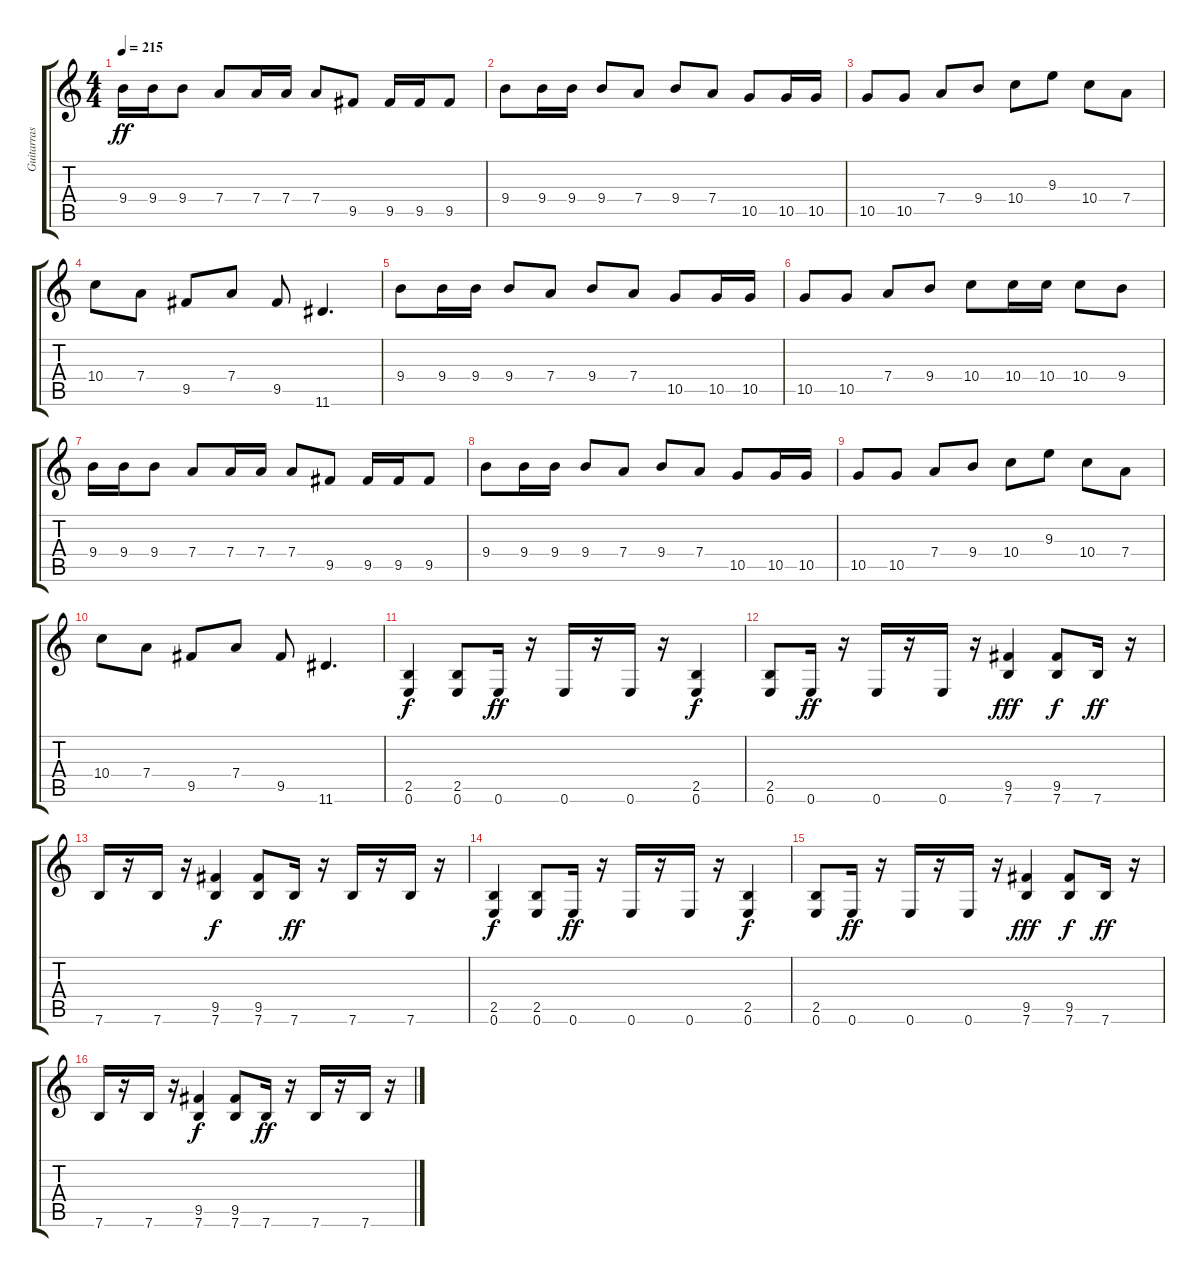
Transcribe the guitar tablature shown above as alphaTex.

\track ("Guitarras" "Guitarras") {instrument distortionguitar}
\staff {score tabs}
\tuning (E4 B3 G3 D3 A2 E2) {hide}
\ts (4 4)
\tempo 215
\clef g2
\ks c
9.4.16{dy ff} 9.4.16 9.4.8 7.4.8 7.4.16 7.4.16 7.4.8 9.5.8 9.5.16 9.5.16 9.5.8 |
9.4.8 9.4.16 9.4.16 9.4.8 7.4.8 9.4.8 7.4.8 10.5.8 10.5.16 10.5.16 |
10.5.8 10.5.8 7.4.8 9.4.8 10.4.8 9.3.8 10.4.8 7.4.8 |
10.4.8 7.4.8 9.5.8 7.4.8 9.5.8 11.6.4{d} |
9.4.8 9.4.16 9.4.16 9.4.8 7.4.8 9.4.8 7.4.8 10.5.8 10.5.16 10.5.16 |
10.5.8 10.5.8 7.4.8 9.4.8 10.4.8 10.4.16 10.4.16 10.4.8 9.4.8 |
9.4.16 9.4.16 9.4.8 7.4.8 7.4.16 7.4.16 7.4.8 9.5.8 9.5.16 9.5.16 9.5.8 |
9.4.8 9.4.16 9.4.16 9.4.8 7.4.8 9.4.8 7.4.8 10.5.8 10.5.16 10.5.16 |
10.5.8 10.5.8 7.4.8 9.4.8 10.4.8 9.3.8 10.4.8 7.4.8 |
10.4.8 7.4.8 9.5.8 7.4.8 9.5.8 11.6.4{d} |
(2.5 0.6).4{dy f} (2.5 0.6).8 0.6.16{dy ff} r.16 0.6.16 r.16 0.6.16 r.16 (2.5 0.6).4{dy f} |
(2.5 0.6).8 0.6.16{dy ff} r.16 0.6.16 r.16 0.6.16 r.16 (9.5 7.6).4{dy fff} (9.5 7.6).8{dy f} 7.6.16{dy ff} r.16 |
7.6.16 r.16 7.6.16 r.16 (9.5 7.6).4{dy f} (9.5 7.6).8 7.6.16{dy ff} r.16 7.6.16 r.16 7.6.16 r.16 |
(2.5 0.6).4{dy f} (2.5 0.6).8 0.6.16{dy ff} r.16 0.6.16 r.16 0.6.16 r.16 (2.5 0.6).4{dy f} |
(2.5 0.6).8 0.6.16{dy ff} r.16 0.6.16 r.16 0.6.16 r.16 (9.5 7.6).4{dy fff} (9.5 7.6).8{dy f} 7.6.16{dy ff} r.16 |
7.6.16 r.16 7.6.16 r.16 (9.5 7.6).4{dy f} (9.5 7.6).8 7.6.16{dy ff} r.16 7.6.16 r.16 7.6.16 r.16
